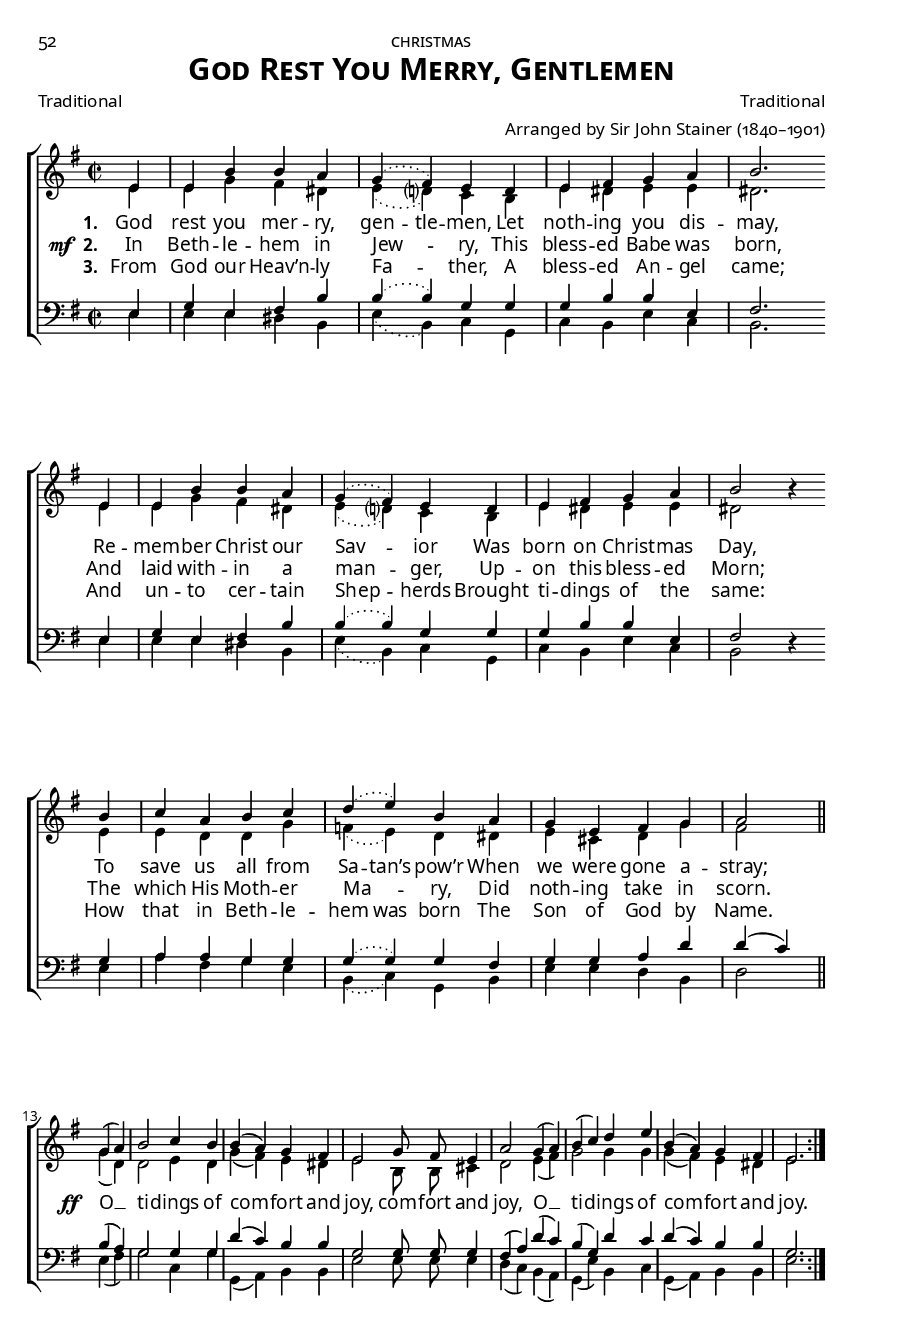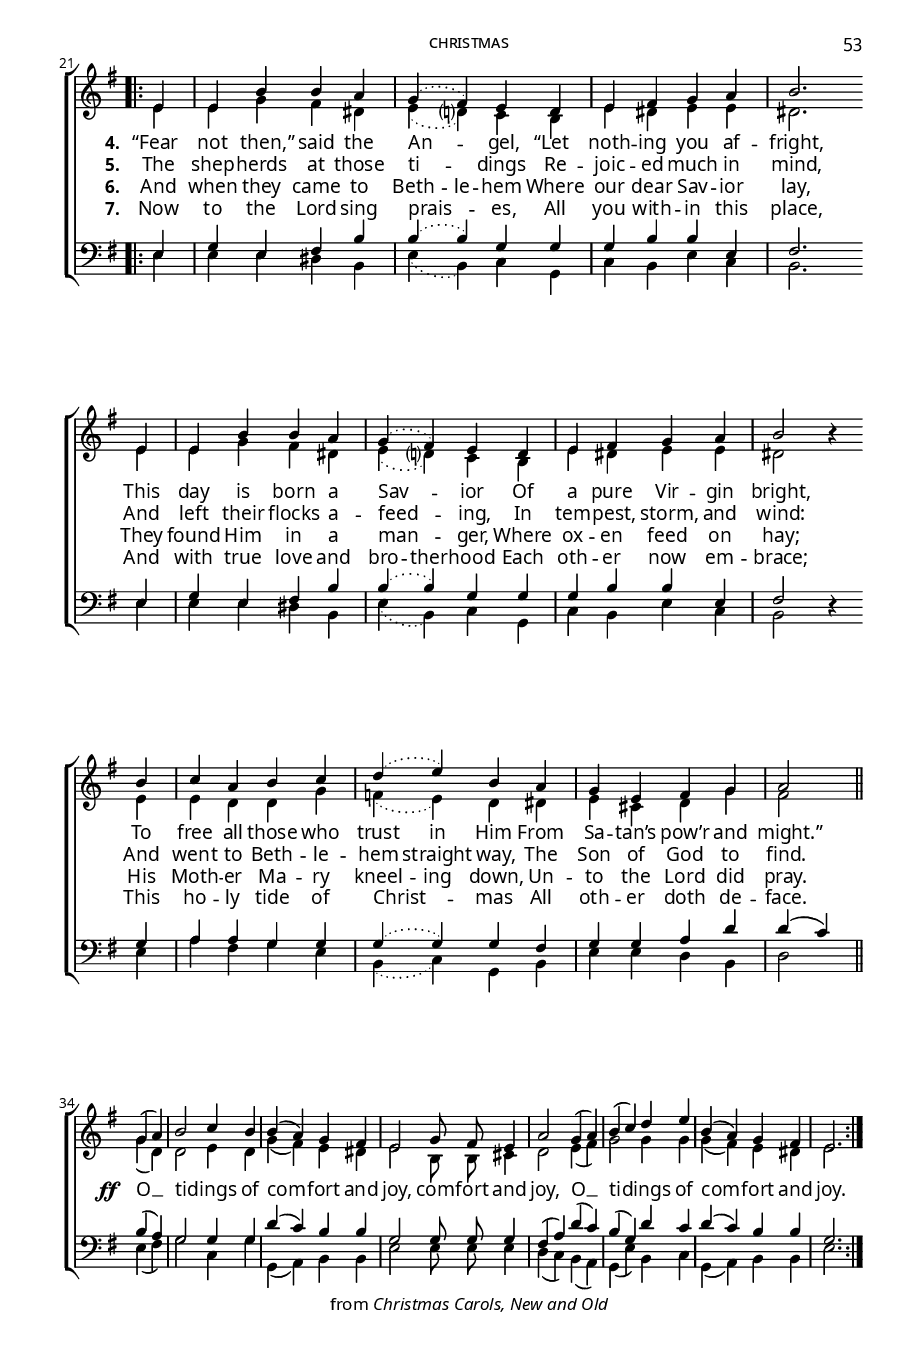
\version "2.14.2"
\include "util.ly"
\header {
  title = \markup{\override #'(font-name . "Garamond Premier Pro Semibold"){ \abs-fontsize #15 \smallCapsOldStyle"God Rest You Merry, Gentlemen"}}
  poet = \markup\oldStyleNum"Traditional"
  composer = \markup\oldStyleNum"Traditional"
  arranger = \markup\oldStyleNum"Arranged by Sir John Stainer (1840–1901)"
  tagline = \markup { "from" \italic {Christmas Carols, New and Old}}
}
\paper {
  paper-height = 9\in
  paper-width = 6\in
  indent = 0\in
  %system-system-spacing = #'((basic-distance . 10) (padding . 0))
  %system-system-spacing =
  %  #'((basic-distance . 0)
  %     (minimum-distance . 0)
  %     (padding . -5)
  %     (stretchability . 100))
  ragged-last-bottom = ##f
  ragged-bottom = ##f
  two-sided = ##t
  inner-margin = 0.5\in
  outer-margin = 0.25\in
  top-margin = 0.25\in
  bottom-margin = 0.25\in
  first-page-number = #052
  print-first-page-number = ##t
  headerLine = \markup{\override #'(font-name . "Garamond Premier Pro") \smallCapsOldStyle"christmas"}
  oddHeaderMarkup = \markup\fill-line{
     \override #'(font-name . "Garamond Premier Pro")\abs-fontsize #8.5
     \combine 
        \fill-line{"" \on-the-fly #print-page-number-check-first
        \oldStylePageNum""
        }
        \fill-line{\headerLine}
  }
  evenHeaderMarkup = \markup {
     \override #'(font-name . "Garamond Premier Pro")\abs-fontsize #8.5
     \combine
        \on-the-fly #print-page-number-check-first
        \oldStylePageNum""
        \fill-line{\headerLine}
  }
}
#(set-global-staff-size 15) \paper{ #(define fonts (make-pango-font-tree "GoudyOlSt BT" "Garamond Premier Pro" "Garamond Premier Pro" (/ 15 20))) }
global = {
  \key g \major
  \time 2/2
  \override DynamicLineSpanner #'staff-padding = #0.0
  \override DynamicLineSpanner #'Y-extent = #'(-1 . 1)
}

sopMusic = \relative c' {
  \repeat volta 2 {
    \partial 4 e4 |
    e b' b a |
    \slurDotted g( fis) e d |
    \slurSolid e fis g a |
    b2. \bar""\break e,4 |
    
    e b' b a |
    \slurDotted g( fis) e d |
    \slurSolid
    e fis g a |
    b2 b4\rest \bar""\break b |
    
    c a b c |
    \slurDotted d( e) b a |
    \slurSolid
    g e fis g |
    \partial 2 a2 \bar "||" \break
    
    \partial 2 g4( a) |
    b2 c4 b |
    b( a) g fis |
    e2 g8\noBeam fis e4 |
    a2 g4( a) |
    b( c) d e |
    b( a) g fis |
    \partial 4*3 e2. \break
  }
}
sopWords = \lyricmode {
  
}

altoMusic = \relative c' {
  e4 |
  e g fis dis |
  \slurDotted e( d?) c b |
  \slurSolid e dis e e |
  dis2. e4 |
  
  e g fis dis |
  \slurDotted e( d?) c b |
  \slurSolid
  e dis e e |
  dis2 s4 e |
  
  e d d g |
  \slurDotted f( e) d dis |
  \slurSolid
  e cis d g |
  fis2 |
  
  g4( d) |
  d2 e4 d |
  g( fis) e dis) |
  e2 b8\noBeam b cis4 |
  d2 e4( fis) |
  g2 g4 g |
  g( fis) e dis |
  e2.
}
altoWords = {
  \dropLyricsIX
  \lyricmode {
    \set stanza = #"1. "
    God rest you mer -- ry, \set ignoreMelismata = ##t
    gen -- tle -- men,
    \unset ignoreMelismata
    Let noth -- ing you dis -- may,
    Re -- mem -- ber Christ our Sav -- ior Was born on Christ -- mas Day,
    To save us all from
    \set ignoreMelismata = ##t
    Sa -- tan’s 
    \unset ignoreMelismata
    pow’r When we were gone a -- stray;
  }
  \set stanza = \markup\dynamic"ff  "
  \lyricmode {
    O __ ti -- dings of com -- fort and joy, com -- fort and joy, O __ ti -- dings of com -- fort and joy.
    
    
    \set stanza = #"4. "
    “Fear not then,” said the An -- gel, “Let noth -- ing you af -- fright,
    This day is born a Sav -- ior Of a pure Vir -- gin bright,
    \set ignoreMelismata = ##t
    To free all those who trust in Him From Sa -- tan’s pow’r and might.”
    \unset ignoreMelismata
  }
  \set stanza = \markup\dynamic"ff  "
  \lyricmode {
    O __ ti -- dings of com -- fort and joy, com -- fort and joy, O __ ti -- dings of com -- fort and joy.
  }
}
altoWordsII = {
  \dropLyricsIX
  \set stanza = \markup{\dynamic"  mf " "2. "}
  \lyricmode {
    In Beth -- le -- hem in Jew -- ry, This bless -- ed Babe was born,
    And laid with -- in a man -- ger, Up -- on this bless -- ed Morn;
    The which His Moth -- er Ma -- ry, Did noth -- ing take in scorn.
    
    \repeat unfold 20\skip1
    \set stanza = #"5. "
    The shep -- herds at those ti -- dings Re -- joic -- ed much in mind,
    And left their flocks a -- feed -- ing, In tem -- pest, storm, and wind:
    \set ignoreMelismata = ##t
    And went to Beth -- le -- hem straight way, The Son of God to find.
  }
}
altoWordsIII = \lyricmode {
  \dropLyricsIX
  \set stanza = #"3. "
  From God our Heav’n -- ly Fa -- ther, A bless -- ed An -- gel came;
  And un -- to cer -- tain Shep -- herds Brought ti -- dings of the same:
  \set ignoreMelismata = ##t
  How that in Beth -- le -- hem was born The Son of God by Name.
  
  \unset ignoreMelismata
  \repeat unfold 20\skip1
  \set stanza = #"6. "
  And when they came to \set ignoreMelismata = ##t
  Beth -- le -- hem
  \unset ignoreMelismata
  Where our dear Sav -- ior lay,
  They found Him in a man -- ger, Where ox -- en feed on hay;
  \set ignoreMelismata = ##t
  His Moth -- er Ma -- ry kneel -- ing down, Un -- to the Lord did pray.
}
altoWordsIV = \lyricmode {
  \repeat unfold 59\skip1
  \dropLyricsIX
  \set stanza = #"7. "
  Now to the Lord sing prais -- es,
  All you with -- in this place,
  And with true love and \set ignoreMelismata = ##t
  bro -- ther -- hood
  \unset ignoreMelismata
  Each oth -- er now em -- brace;
  This ho -- ly tide of Christ -- mas
  All oth -- er doth de -- face.
}
altoWordsV = \lyricmode {
}
altoWordsVI = \lyricmode {
}
altoWordsVII = \lyricmode {
}

tenorMusic = \relative c {
  e4 |
  g e fis b |
  \slurDotted b( b) g g |
  \slurSolid
  g b b e, |
  fis2. e4 |
  
  g e fis b |
  \slurDotted b( b) g g |
  \slurSolid
  g b b e, |
  fis2 s4 g |
  
  a a g g |
  \slurDotted g( g) g fis |
  \slurSolid
  g g a d |
  d( c) |
  
  b( a) |
  g2 g4 g |
  d'( c) b b |
  g2 g8\noBeam g g4 |
  fis( a) d( c) |
  b( g) d' c |
  d( c) b b |
  g2.
}
tenorWords = \lyricmode {

}

bassMusic = \relative c {
  e4 |
  e e dis b |
  \slurDotted e( b) c g |
  \slurSolid
  c b e c |
  b2. e4 |
  
  e e dis b |
  \slurDotted e( b) c g |
  \slurSolid
  c b e c |
  b2 d4\rest e |
  
  a fis g e |
  \slurDotted b( c) g b |
  \slurSolid
  e e d b |
  d2 |
  
  e4( fis) |
  g2 c,4 g' |
  g,( a) b b |
  e2 e8\noBeam e e4 |
  d( c) b( a) |
  g( e') b c |
  g( a) b b |
  e2.
}
bassWords = \lyricmode {

}

\score {
  <<
   \new ChoirStaff <<
%    \new Lyrics = sopranos \with { \override VerticalAxisGroup #'nonstaff-relatedstaff-spacing = #'((basic-distance . 1)) }
    \new Staff = women <<
      \new Voice = "sopranos" { \voiceOne << \global \repeat unfold 2 \sopMusic >> }
      \new Voice = "altos" { \voiceTwo << \global \repeat unfold 2 \altoMusic >> }
    >>
    \new Lyrics \with { alignAboveContext = #"women" \override VerticalAxisGroup #'nonstaff-relatedstaff-spacing = #'((basic-distance . 1))} \lyricsto "sopranos" \sopWords
    \new Lyrics = "altosVII"  \with { alignBelowContext = #"women" \override VerticalAxisGroup #'nonstaff-relatedstaff-spacing = #'((basic-distance . 1))} \lyricsto "altos" \altoWordsVII
    \new Lyrics = "altosVI"  \with { alignBelowContext = #"women" \override VerticalAxisGroup #'nonstaff-relatedstaff-spacing = #'((basic-distance . 1))} \lyricsto "altos" \altoWordsVI
    \new Lyrics = "altosV"  \with { alignBelowContext = #"women" \override VerticalAxisGroup #'nonstaff-relatedstaff-spacing = #'((basic-distance . 1))} \lyricsto "altos" \altoWordsV
    \new Lyrics = "altosIV"  \with { alignBelowContext = #"women" \override VerticalAxisGroup #'nonstaff-relatedstaff-spacing = #'((basic-distance . 1))} \lyricsto "altos" \altoWordsIV
    \new Lyrics = "altosIII"  \with { alignBelowContext = #"women" \override VerticalAxisGroup #'nonstaff-relatedstaff-spacing = #'((basic-distance . 1))} \lyricsto "altos" \altoWordsIII
    \new Lyrics = "altosII"  \with { alignBelowContext = #"women" \override VerticalAxisGroup #'nonstaff-relatedstaff-spacing = #'((basic-distance . 1))} \lyricsto "altos" \altoWordsII
    \new Lyrics = "altos"  \with { alignBelowContext = #"women" \override VerticalAxisGroup #'nonstaff-relatedstaff-spacing = #'((padding . -0.5)) } \lyricsto "altos" \altoWords
   \new Staff = men <<
      \clef bass
      \new Voice = "tenors" { \voiceOne << \global \repeat unfold 2 \tenorMusic >> }
      \new Voice = "basses" { \voiceTwo << \global \repeat unfold 2 \bassMusic >> }
    >>
    \new Lyrics \with { alignAboveContext = #"men" \override VerticalAxisGroup #'nonstaff-relatedstaff-spacing = #'((basic-distance . 1)) } \lyricsto "tenors" \tenorWords
    \new Lyrics \with { alignBelowContext = #"men" \override VerticalAxisGroup #'nonstaff-relatedstaff-spacing = #'((basic-distance . 1)) } \lyricsto "basses" \bassWords
  >>
%    \new PianoStaff << \new Staff { \new Voice { \pianoRH } } \new Staff { \clef "bass" \pianoLH } >>
  >>
  \layout {
    \context {
      \Score
      %\override SpacingSpanner #'base-shortest-duration = #(ly:make-moment 1 8)
      %\override SpacingSpanner #'common-shortest-duration = #(ly:make-moment 1 4)
    }
    \context {
      % Remove all empty staves
      % \Staff \RemoveEmptyStaves \override VerticalAxisGroup #'remove-first = ##t
    }
    \context {
      \Lyrics
      \override LyricText #'X-offset = #center-on-word
    }
  }
  \midi {
    \tempo 4 = 90
    \set Staff.midiInstrument = "flute"
  
    \context {
      \Voice
      \remove "Dynamic_performer"
    }
  }
}
